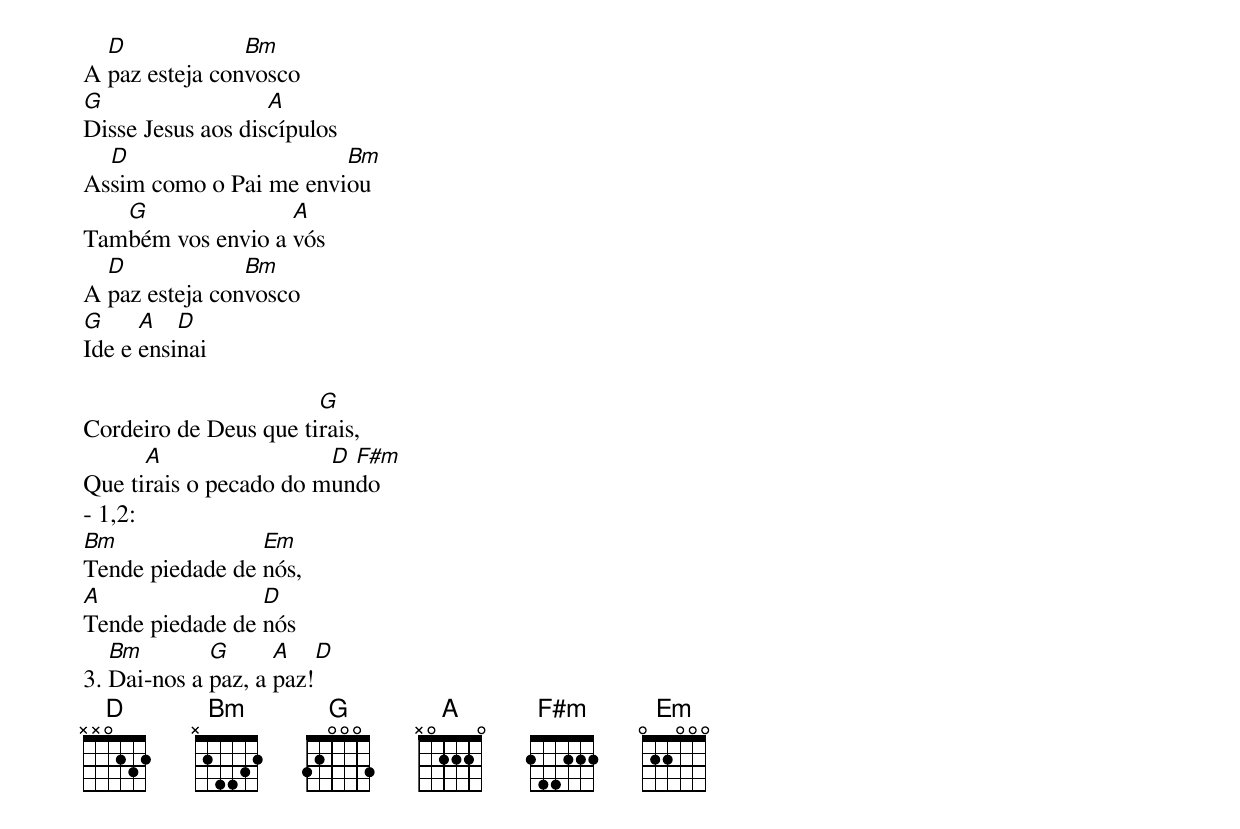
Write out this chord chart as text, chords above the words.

  D             Bm
A paz esteja convosco
G                  A
Disse Jesus aos discípulos
  D                     Bm
Assim como o Pai me enviou
   G               A
Também vos envio a vós
  D             Bm
A paz esteja convosco
G     A   D
Ide e ensinai

                       G
Cordeiro de Deus que tirais,
      A                 D F#m
Que tirais o pecado do mundo
- 1,2:
Bm               Em
Tende piedade de nós,
A                D
Tende piedade de nós
   Bm        G      A   D
3. Dai-nos a paz, a paz!
